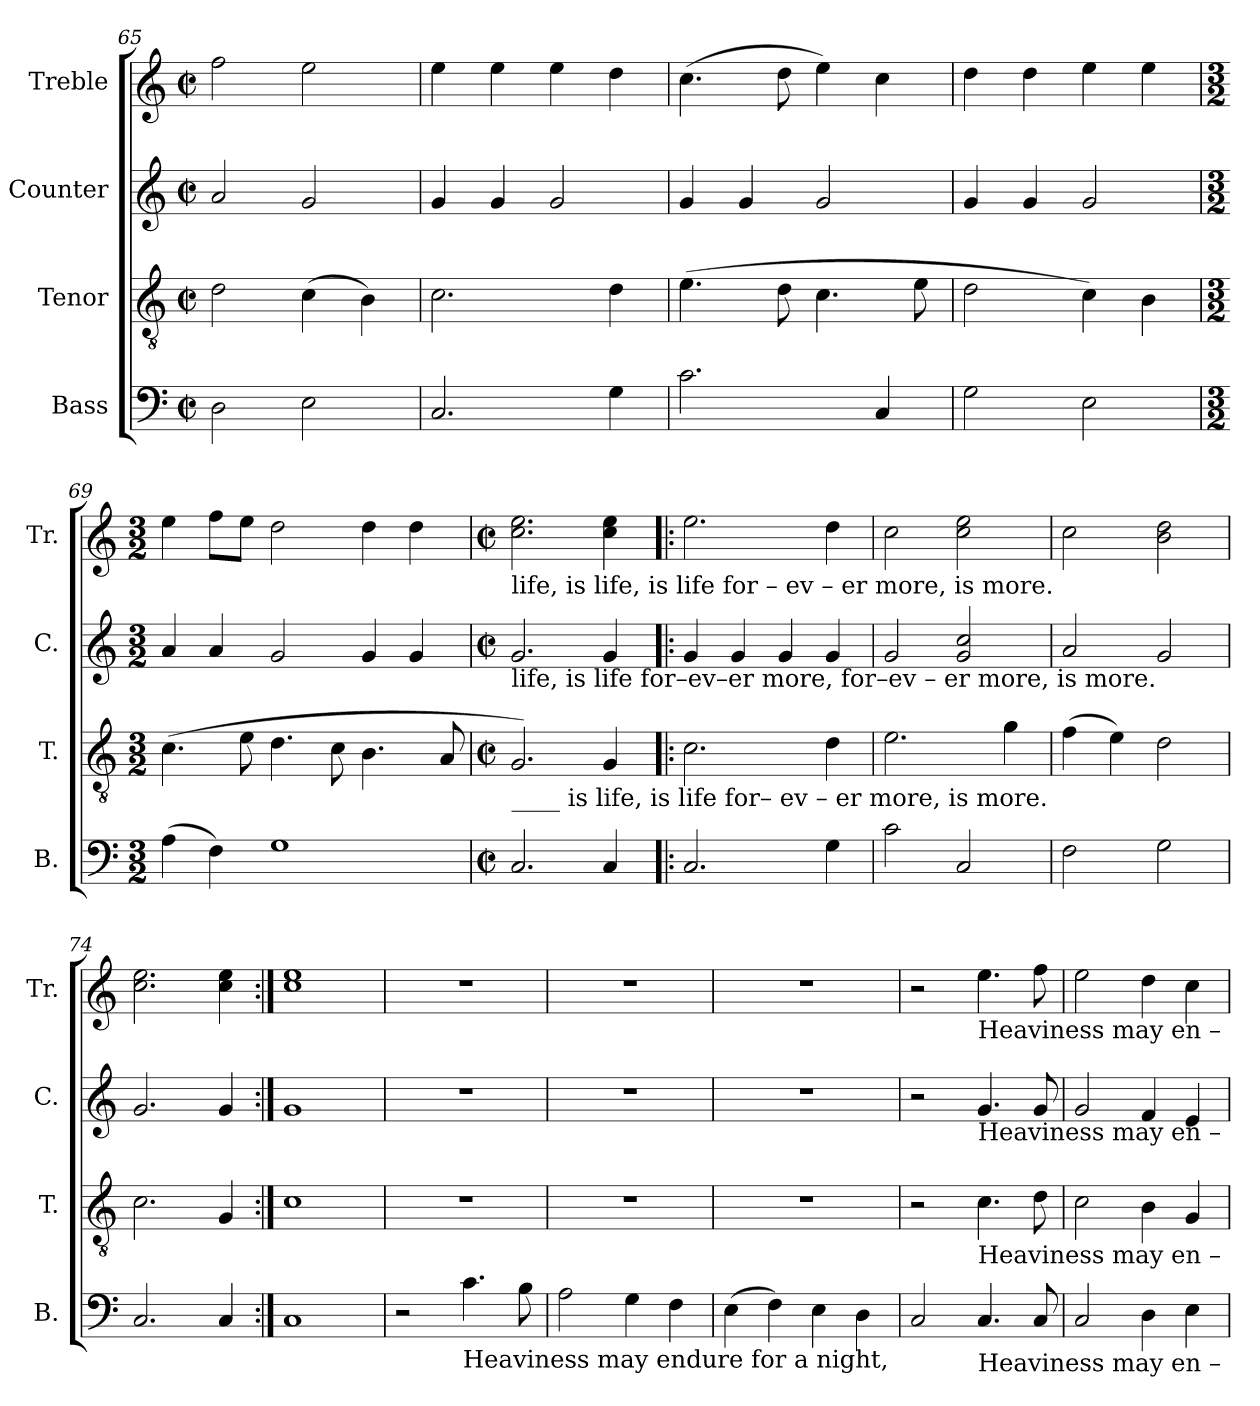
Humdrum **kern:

**kern	**kern	**kern	**kern
*part4	*part3	*part2	*part1
*staff4	*staff3	*staff2	*staff1
*I"Bass	*I"Tenor	*I"Counter	*I"Treble
*I'B.	*I'T.	*I'C.	*I'Tr.
*clefF4	*clefGv2	*clefG2	*clefG2
*k[]	*k[]	*k[]	*k[]
*M2/2	*M2/2	*M2/2	*M2/2
*met(c|)	*met(c|)	*met(c|)	*met(c|)
=65	=65	=65	=65
2D\	2d\	2a/	2ff\
2E\	(4c\	2g/	2ee\
.	4B\)	.	.
=66	=66	=66	=66
2.C/	2.c\	4g/	4ee\
.	.	4g/	4ee\
.	.	2g/	4ee\
4G\	4d\	.	4dd\
=67	=67	=67	=67
2.c\	(4.e\	4g/	(4.cc\
.	.	4g/	.
.	8d\	.	8dd\
.	4.c\	2g/	4ee\)
4C/	.	.	4cc\
.	8e\	.	.
=68	=68	=68	=68
2G\	2d\	4g/	4dd\
.	.	4g/	4dd\
2E\	4c\)	2g/	4ee\
.	4B\	.	4ee\
=69	=69	=69	=69
*M3/2	*M3/2	*M3/2	*M3/2
(4A\	(4.c\	4a/	4ee\
4F\)	.	4a/	8ff\L
.	8e\	.	8ee\J
1G	4.d\	2g/	2dd\
.	8c\	.	.
.	4.B\	4g/	4dd\
.	.	4g/	4dd\
.	8A/	.	.
!!LO:PB:g=z
=70	=70	=70	=70
*M2/2	*M2/2	*M2/2	*M2/2
*met(c|)	*met(c|)	*met(c|)	*met(c|)
!	!	!	!LO:TX:b:t=life,  is       life,            is    life  for –  ev  –  er   more,    is       more.
!	!	!LO:TX:b:t=life,  is       life for–ev–er more, for–ev – er   more,   is       more.	!
!	!LO:TX:b:t=____   is       life,           is    life    for– ev  – er      more,   is      more.	!	!
2.C/	2.G/)	2.g/	2.cc\ 2.ee\
4C/	4G/	4g/	4cc\ 4ee\
=71!|:	=71!|:	=71!|:	=71!|:
2.C/	2.c\	4g/	2.ee\
.	.	4g/	.
.	.	4g/	.
4G\	4d\	4g/	4dd\
=72	=72	=72	=72
2c\	2.e\	2g/	2cc\
2C/	.	2g/ 2cc/	2cc\ 2ee\
.	4g\	.	.
=73	=73	=73	=73
2F\	(4f\	2a/	2cc\
.	4e\)	.	.
2G\	2d\	2g/	2b\ 2dd\
=74	=74	=74	=74
2.C/	2.c\	2.g/	2.cc\ 2.ee\
4C/	4G/	4g/	4cc\ 4ee\
=75:|!	=75:|!	=75:|!	=75:|!
1C	1c	1g	1cc 1ee
=76	=76	=76	=76
2r	1r	1r	1r
!LO:TX:b:t=Heaviness may endure for a night,	!	!	!
4.c\	.	.	.
8B\	.	.	.
=77	=77	=77	=77
2A\	1r	1r	1r
4G\	.	.	.
4F\	.	.	.
=78	=78	=78	=78
(4E\	1r	1r	1r
4F\)	.	.	.
4E\	.	.	.
4D\	.	.	.
=79	=79	=79	=79
2C/	2r	2r	2r
!	!	!	!LO:TX:b:t=Heaviness may en –
!	!	!LO:TX:b:t=Heaviness may en –	!
!	!LO:TX:b:t=Heaviness may en –	!	!
!LO:TX:b:t=Heaviness may en –	!	!	!
4.C/	4.c\	4.g/	4.ee\
8C/	8d\	8g/	8ff\
=80	=80	=80	=80
2C/	2c\	2g/	2ee\
4D\	4B\	4f/	4dd\
4E\	4G/	4e/	4cc\
=	=	=	=
*-	*-	*-	*-
